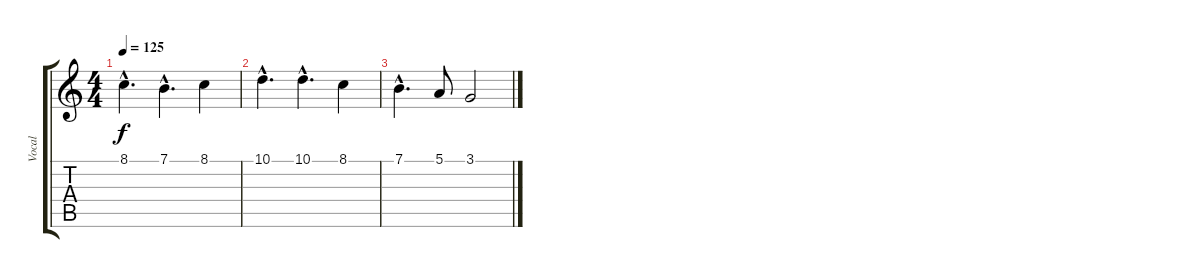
\track ("Vocal" "Vocal") {instrument lead6voice}
\staff {score tabs}
\tuning (E4 B3 G3 D3 A2 E2) {hide}
\ts (4 4)
\tempo 125
\clef g2
\ks c
8.1{hac}.4{d dy f} 7.1{hac}.4{d} 8.1.4 |
10.1{hac}.4{d} 10.1{hac}.4{d} 8.1.4 |
7.1{hac}.4{d} 5.1.8 3.1.2
